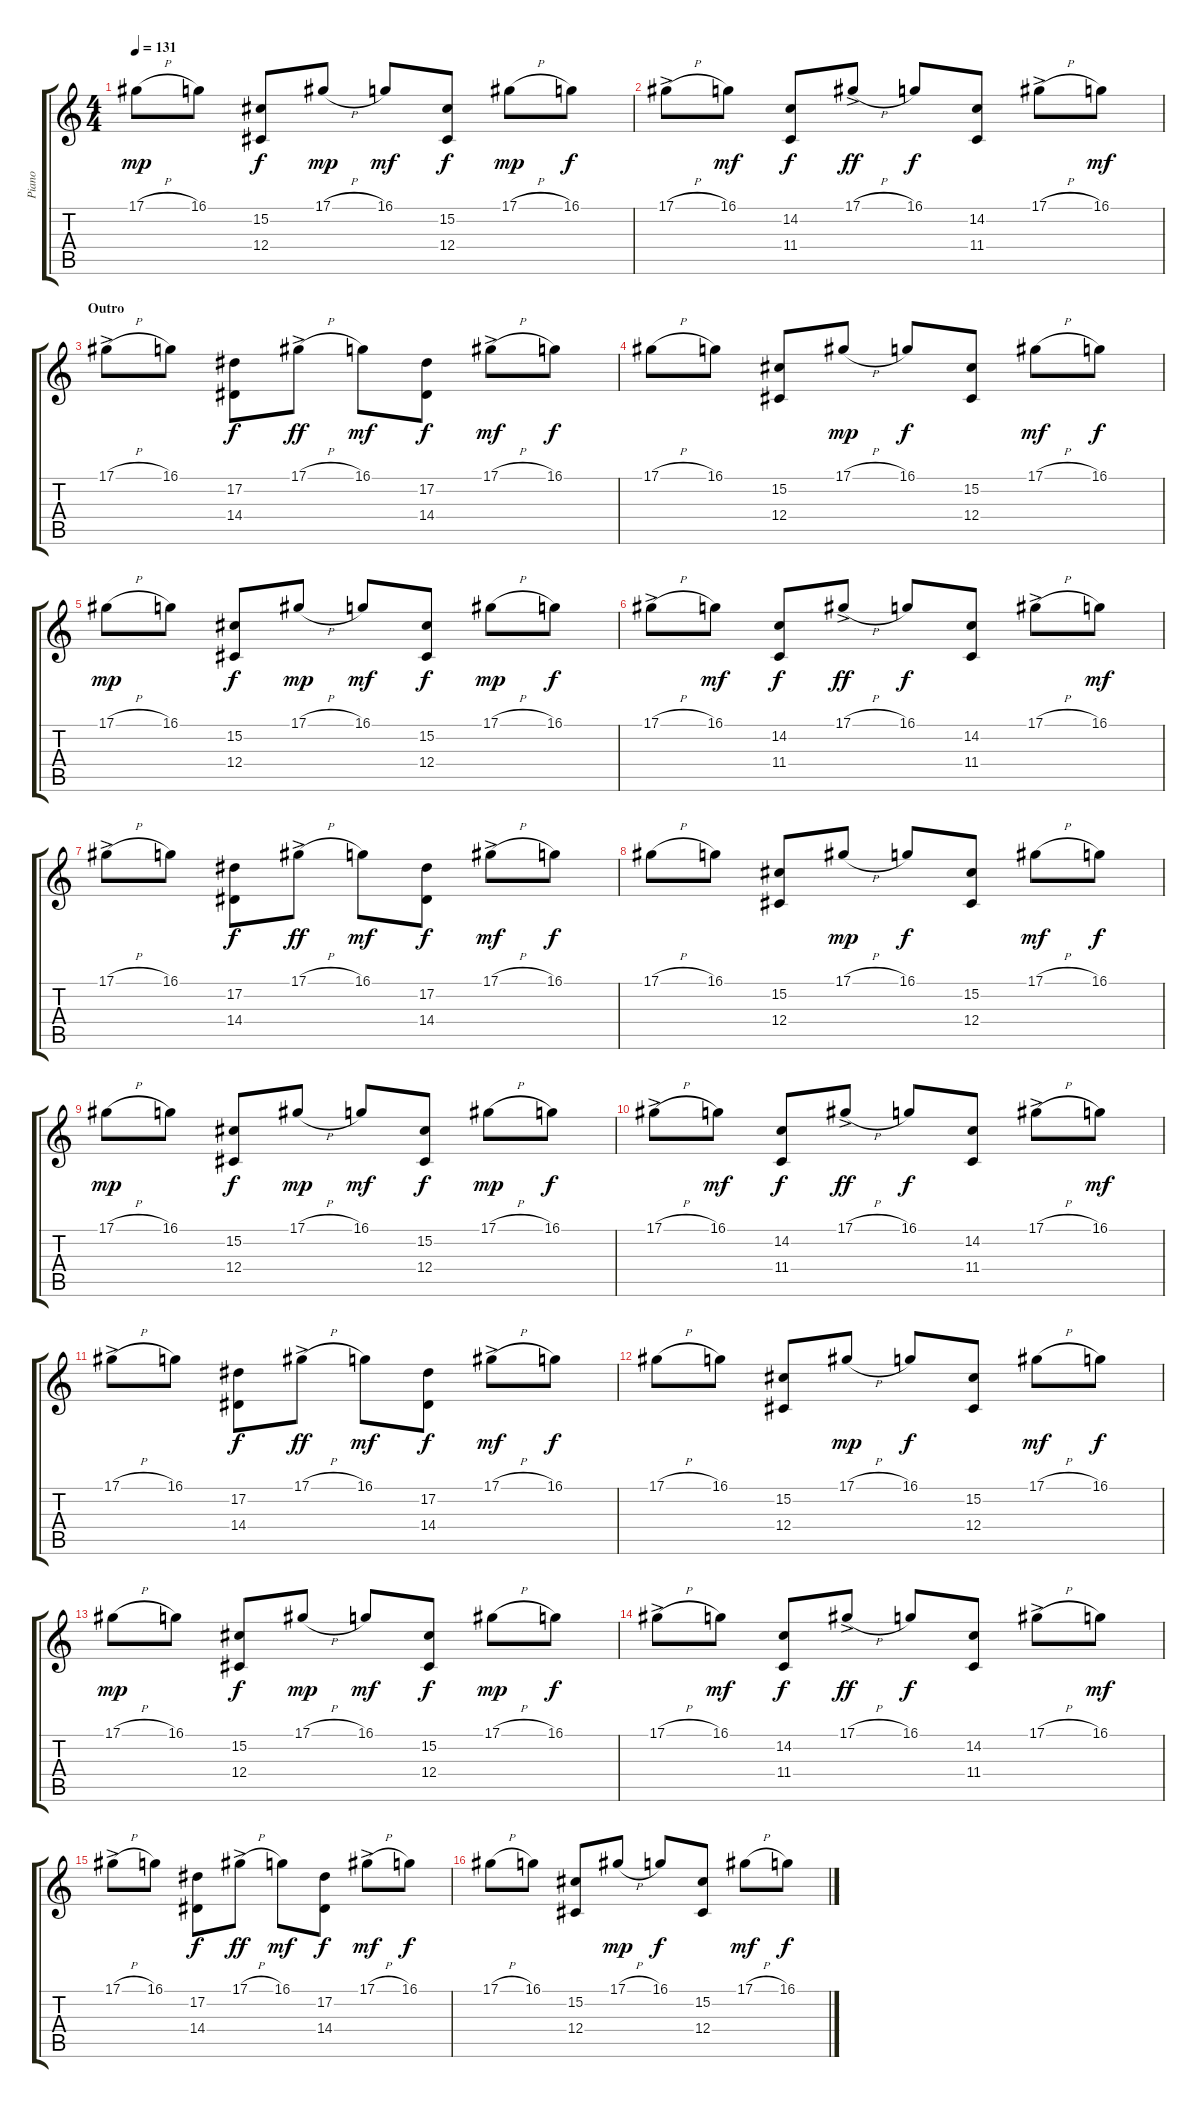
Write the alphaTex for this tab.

\track ("Piano" "Piano") {instrument acousticgrandpiano}
\staff {score tabs}
\tuning (Eb4 Bb3 Gb3 Db3 Ab2 Eb2) {hide}
\ts (4 4)
\tempo 131
\clef g2
\ks c
17.1{h}.8{dy mp} 16.1.8 (15.2 12.4).8{dy f} 17.1{h}.8{dy mp} 16.1.8{dy mf} (15.2 12.4).8{dy f} 17.1{h}.8{dy mp} 16.1.8{dy f} |
17.1{h ac}.8 16.1.8{dy mf} (14.2 11.4).8{dy f} 17.1{h ac}.8{dy ff} 16.1.8{dy f} (14.2 11.4).8 17.1{h ac}.8 16.1.8{dy mf} |
\section ("" "Outro")
17.1{h ac}.8 16.1.8 (17.2 14.4).8{dy f} 17.1{h ac}.8{dy ff} 16.1.8{dy mf} (17.2 14.4).8{dy f} 17.1{h ac}.8{dy mf} 16.1.8{dy f} |
17.1{h}.8 16.1.8 (15.2 12.4).8 17.1{h}.8{dy mp} 16.1.8{dy f} (15.2 12.4).8 17.1{h}.8{dy mf} 16.1.8{dy f} |
17.1{h}.8{dy mp} 16.1.8 (15.2 12.4).8{dy f} 17.1{h}.8{dy mp} 16.1.8{dy mf} (15.2 12.4).8{dy f} 17.1{h}.8{dy mp} 16.1.8{dy f} |
17.1{h ac}.8 16.1.8{dy mf} (14.2 11.4).8{dy f} 17.1{h ac}.8{dy ff} 16.1.8{dy f} (14.2 11.4).8 17.1{h ac}.8 16.1.8{dy mf} |
17.1{h ac}.8 16.1.8 (17.2 14.4).8{dy f} 17.1{h ac}.8{dy ff} 16.1.8{dy mf} (17.2 14.4).8{dy f} 17.1{h ac}.8{dy mf} 16.1.8{dy f} |
17.1{h}.8 16.1.8 (15.2 12.4).8 17.1{h}.8{dy mp} 16.1.8{dy f} (15.2 12.4).8 17.1{h}.8{dy mf} 16.1.8{dy f} |
17.1{h}.8{dy mp} 16.1.8 (15.2 12.4).8{dy f} 17.1{h}.8{dy mp} 16.1.8{dy mf} (15.2 12.4).8{dy f} 17.1{h}.8{dy mp} 16.1.8{dy f} |
17.1{h ac}.8 16.1.8{dy mf} (14.2 11.4).8{dy f} 17.1{h ac}.8{dy ff} 16.1.8{dy f} (14.2 11.4).8 17.1{h ac}.8 16.1.8{dy mf} |
17.1{h ac}.8 16.1.8 (17.2 14.4).8{dy f} 17.1{h ac}.8{dy ff} 16.1.8{dy mf} (17.2 14.4).8{dy f} 17.1{h ac}.8{dy mf} 16.1.8{dy f} |
17.1{h}.8 16.1.8 (15.2 12.4).8 17.1{h}.8{dy mp} 16.1.8{dy f} (15.2 12.4).8 17.1{h}.8{dy mf} 16.1.8{dy f} |
17.1{h}.8{dy mp} 16.1.8 (15.2 12.4).8{dy f} 17.1{h}.8{dy mp} 16.1.8{dy mf} (15.2 12.4).8{dy f} 17.1{h}.8{dy mp} 16.1.8{dy f} |
17.1{h ac}.8 16.1.8{dy mf} (14.2 11.4).8{dy f} 17.1{h ac}.8{dy ff} 16.1.8{dy f} (14.2 11.4).8 17.1{h ac}.8 16.1.8{dy mf} |
17.1{h ac}.8 16.1.8 (17.2 14.4).8{dy f} 17.1{h ac}.8{dy ff} 16.1.8{dy mf} (17.2 14.4).8{dy f} 17.1{h ac}.8{dy mf} 16.1.8{dy f} |
17.1{h}.8 16.1.8 (15.2 12.4).8 17.1{h}.8{dy mp} 16.1.8{dy f} (15.2 12.4).8 17.1{h}.8{dy mf} 16.1.8{dy f}
